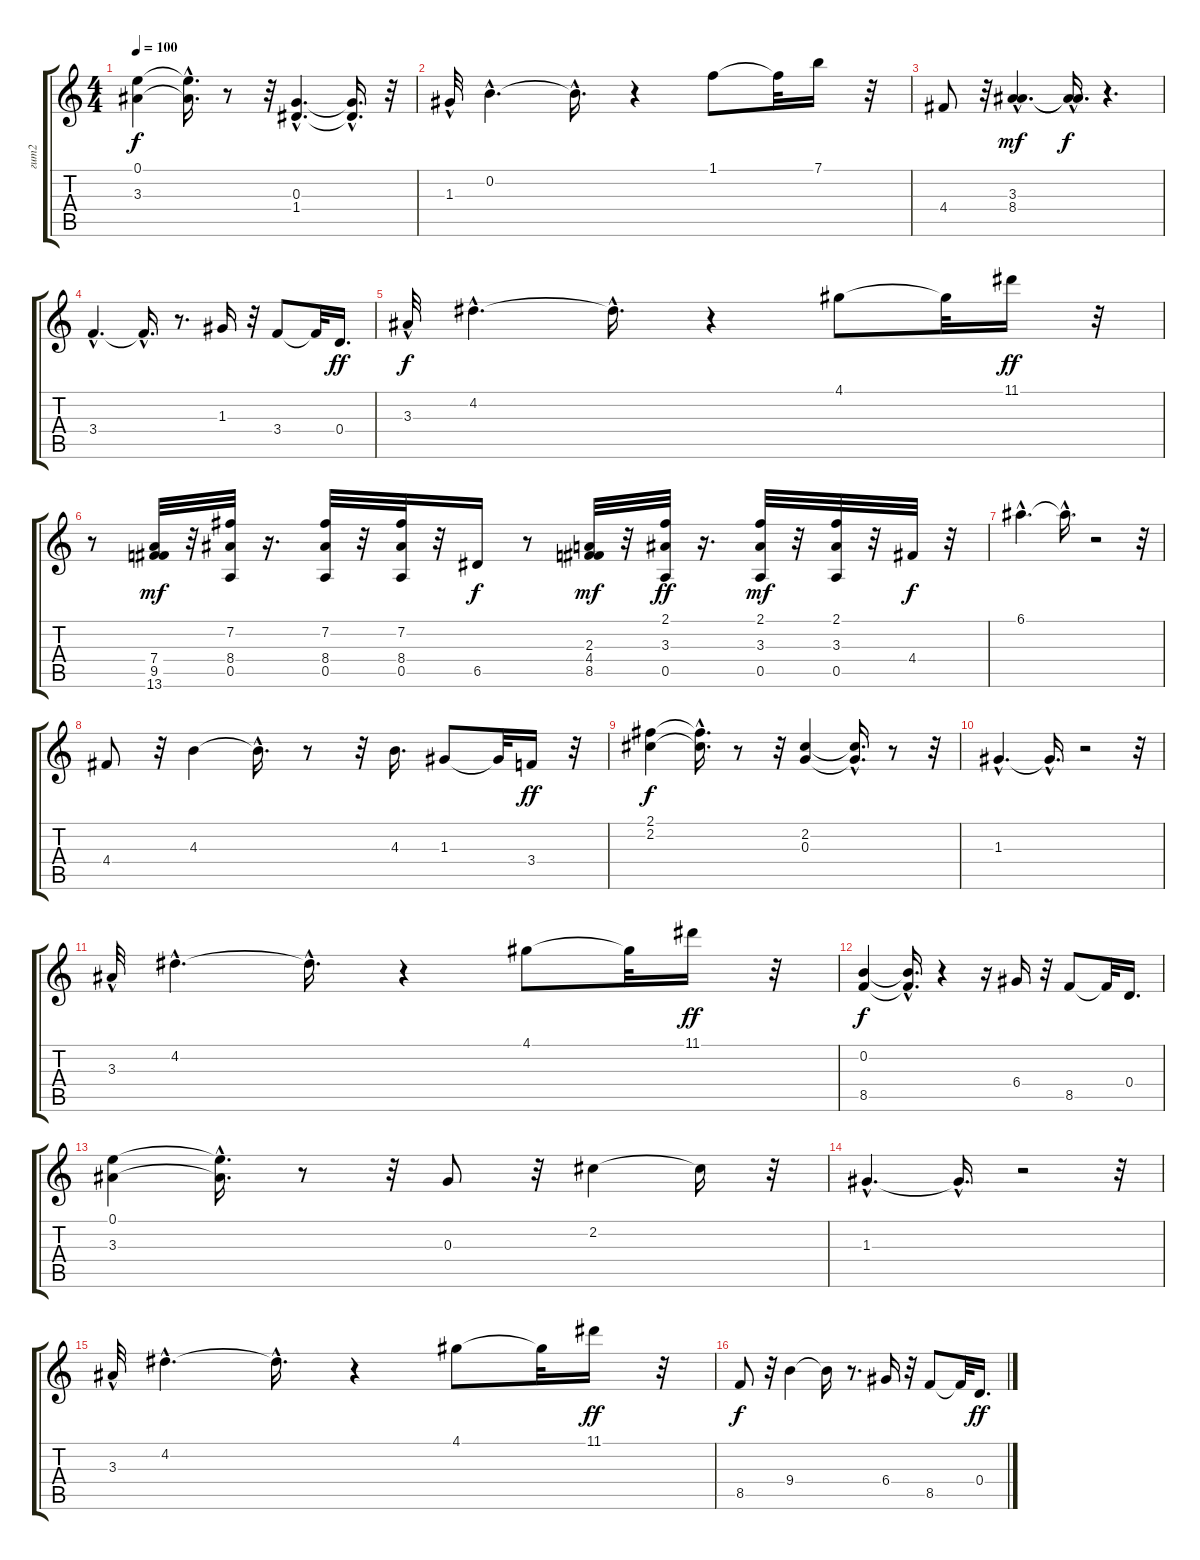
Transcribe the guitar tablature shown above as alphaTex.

\track ("гит2" "гит2") {instrument acousticguitarsteel}
\staff {score tabs}
\tuning (E4 B3 G3 D3 A2 E2) {hide}
\ts (4 4)
\tempo 100
\clef g2
\ks c
(0.1 3.3).4{dy f} (0.1{hac t} 3.3{hac t}).16{d} r.8 r.32 (0.3{hac} 1.4{hac}).4{d balance 0} (0.3{hac t} 1.4{hac t}).16{d} r.32 |
1.3{hac}.32{balance 15} 0.2{hac}.4{d} 0.2{hac t}.16{d} r.4 1.1.8 1.1{t}.32 7.1.16 r.32 |
4.4.8 r.32 (3.3{hac} 8.4{hac}).4{d dy mf balance 0} (3.3{hac t} 8.4{hac t}).16{d dy f} r.4{d} |
3.4{hac}.4{d balance 8} 3.4{hac t}.16{d} r.8{d} 1.3.16 r.32 3.4.8 3.4{t}.32 0.4.16{d dy ff} |
3.3{hac}.32{dy f} 4.2{hac}.4{d} 4.2{hac t}.16{d} r.4 4.1.8 4.1{t}.32 11.1.16{dy ff} r.32 |
r.8 (7.4 9.5 13.6).32{dy mf} r.32 (7.2 8.4 0.5).32 r.16{d} (7.2 8.4 0.5).32 r.32 (7.2 8.4 0.5).32 r.32 6.5.16{dy f} r.8 (2.3 4.4 8.5).32{dy mf} r.32 (2.1 3.3 0.5).32{dy ff} r.16{d} (2.1 3.3 0.5).32{dy mf} r.32 (2.1 3.3 0.5).32 r.32 4.4.32{dy f} r.32 |
6.1{hac}.4{d} 6.1{hac t}.16{d} r.2 r.32 |
4.4.8 r.32 4.3.4 4.3{hac t}.16{d} r.8 r.32 4.3.16{d} 1.3.8 1.3{t}.32 3.4.16{dy ff} r.32 |
(2.1 2.2).4{dy f} (2.1{hac t} 2.2{hac t}).16{d} r.8 r.32 (2.2 0.3).4 (2.2{hac t} 0.3{hac t}).16{d} r.8 r.32 |
1.3{hac}.4{d} 1.3{hac t}.16{d} r.2 r.32 |
3.3{hac}.32 4.2{hac}.4{d} 4.2{hac t}.16{d} r.4 4.1.8 4.1{t}.32 11.1.16{dy ff} r.32 |
(0.2 8.5).4{dy f} (0.2{hac t} 8.5{hac t}).16{d} r.4 r.16 6.4.16 r.32 8.5.8 8.5{t}.32 0.4.16{d} |
(0.1 3.3).4 (0.1{hac t} 3.3{hac t}).16{d} r.8 r.32 0.3.8 r.32 2.2.4 2.2{t}.16 r.32 |
1.3{hac}.4{d} 1.3{hac t}.16{d} r.2 r.32 |
3.3{hac}.32 4.2{hac}.4{d} 4.2{hac t}.16{d} r.4 4.1.8 4.1{t}.32 11.1.16{dy ff} r.32 |
8.5.8{dy f} r.32 9.4.4 9.4{t}.16 r.8{d} 6.4.16 r.32 8.5.8 8.5{t}.32 0.4.16{d dy ff}
